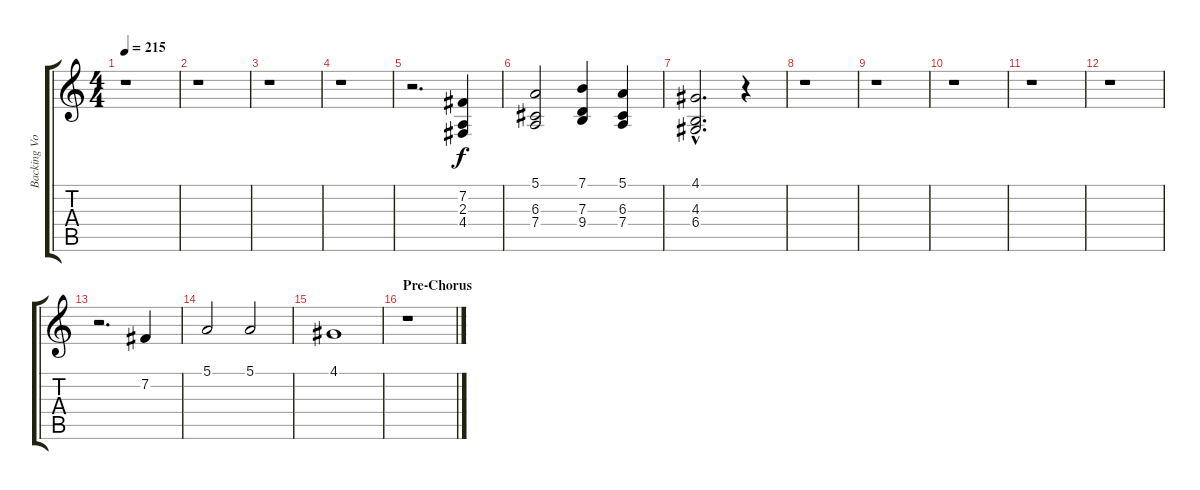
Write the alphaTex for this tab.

\track ("Backing Vocals" "Backing Vo") {instrument choiraahs}
\staff {score tabs}
\tuning (E4 B3 G3 D3 A2 E2) {hide}
\ts (4 4)
\tempo 215
\clef g2
\ks c
r.1{dy f} |
r.1 |
r.1 |
r.1 |
r.2{d} (7.2 2.3 4.4).4 |
(5.1 6.3 7.4).2 (7.1 7.3 9.4).4 (5.1 6.3 7.4).4 |
(4.1{hac} 4.3{hac} 6.4{hac}).2{d} r.4 |
r.1 |
r.1 |
r.1 |
r.1 |
r.1 |
r.2{d} 7.2.4 |
5.1.2 5.1.2 |
4.1.1 |
\section ("" "Pre-Chorus")
r.1
